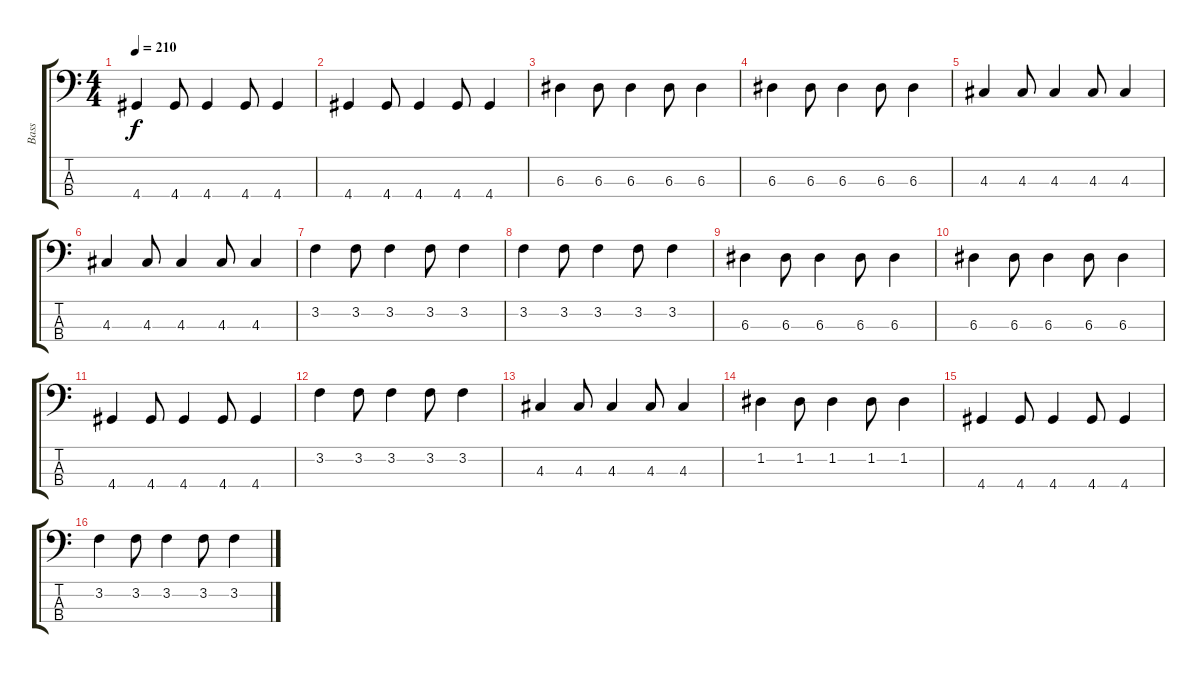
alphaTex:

\track ("Bass" "Bass") {instrument electricbassfinger}
\staff {score tabs}
\tuning (G2 D2 A1 E1) {hide}
\ts (4 4)
\tempo 210
\clef f4
\ks c
4.4.4{dy f} 4.4.8 4.4.4 4.4.8 4.4.4 |
4.4.4 4.4.8 4.4.4 4.4.8 4.4.4 |
6.3.4 6.3.8 6.3.4 6.3.8 6.3.4 |
6.3.4 6.3.8 6.3.4 6.3.8 6.3.4 |
4.3.4 4.3.8 4.3.4 4.3.8 4.3.4 |
4.3.4 4.3.8 4.3.4 4.3.8 4.3.4 |
3.2.4 3.2.8 3.2.4 3.2.8 3.2.4 |
3.2.4 3.2.8 3.2.4 3.2.8 3.2.4 |
6.3.4 6.3.8 6.3.4 6.3.8 6.3.4 |
6.3.4 6.3.8 6.3.4 6.3.8 6.3.4 |
4.4.4 4.4.8 4.4.4 4.4.8 4.4.4 |
3.2.4 3.2.8 3.2.4 3.2.8 3.2.4 |
4.3.4 4.3.8 4.3.4 4.3.8 4.3.4 |
1.2.4 1.2.8 1.2.4 1.2.8 1.2.4 |
4.4.4 4.4.8 4.4.4 4.4.8 4.4.4 |
3.2.4 3.2.8 3.2.4 3.2.8 3.2.4
